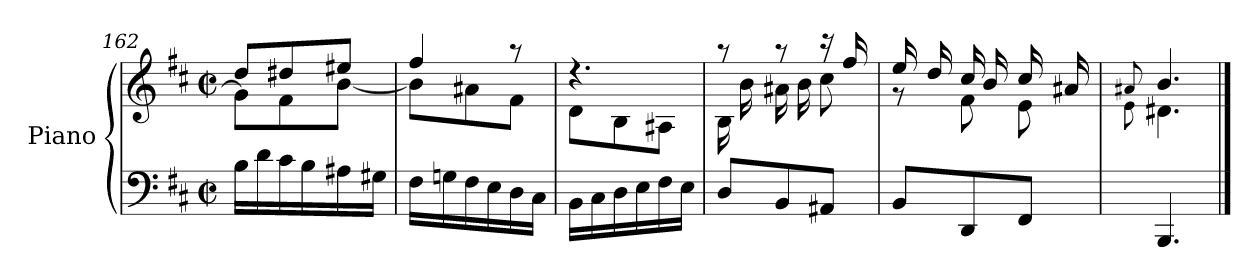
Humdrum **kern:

**kern	**kern
*part1	*part1
*staff2	*staff1
*I"Piano	*
*clefF4	*clefG2
*k[f#c#]	*k[f#c#]
*D:	*D:
*M2/2	*M2/2
*met(c|)	*met(c|)
=162	=162
*^	*^
4.ryy	16BLL	8ddL	8g\L]
.	16d	.	.
.	16c#	8dd#X	8f#\
.	16B	.	.
.	16A#X	8ee#XJ	[8b\J
.	16G#XJJ	.	.
*v	*v	*	*
!!LO:LB:g=z	!!
=163	=163	=163
16F#LL	4ff#/	8bL]
16Gn	.	.
16F#	.	8a#X
16E	.	.
16D	8r	8f#J
16C#JJ	.	.
=164	=164	=164
16BBLL	4.r	8dL
16C#	.	.
16D	.	8B
16E	.	.
16F#	.	8A#XJ
16EJJ	.	.
=165	=165	=165
8D/L	8r	16BLL
.	.	16b
8BB/	8r	16a#X
.	.	16b
8AA#X/J	16r	8cc#J
.	16ff#/	.
=166	=166	=166
8BB/	16ee/LL	8r
.	16dd/	.
8DD/	16cc#/	8f#\
.	16b/	.
8FF#/J	16cc#/	8e\
.	16a#X/	.
=167	=167	=167
.	8qqa#X/	8qqe\
4.BBB/	4.b/	4.d#X\
*	*v	*v
==	==
*-	*-
